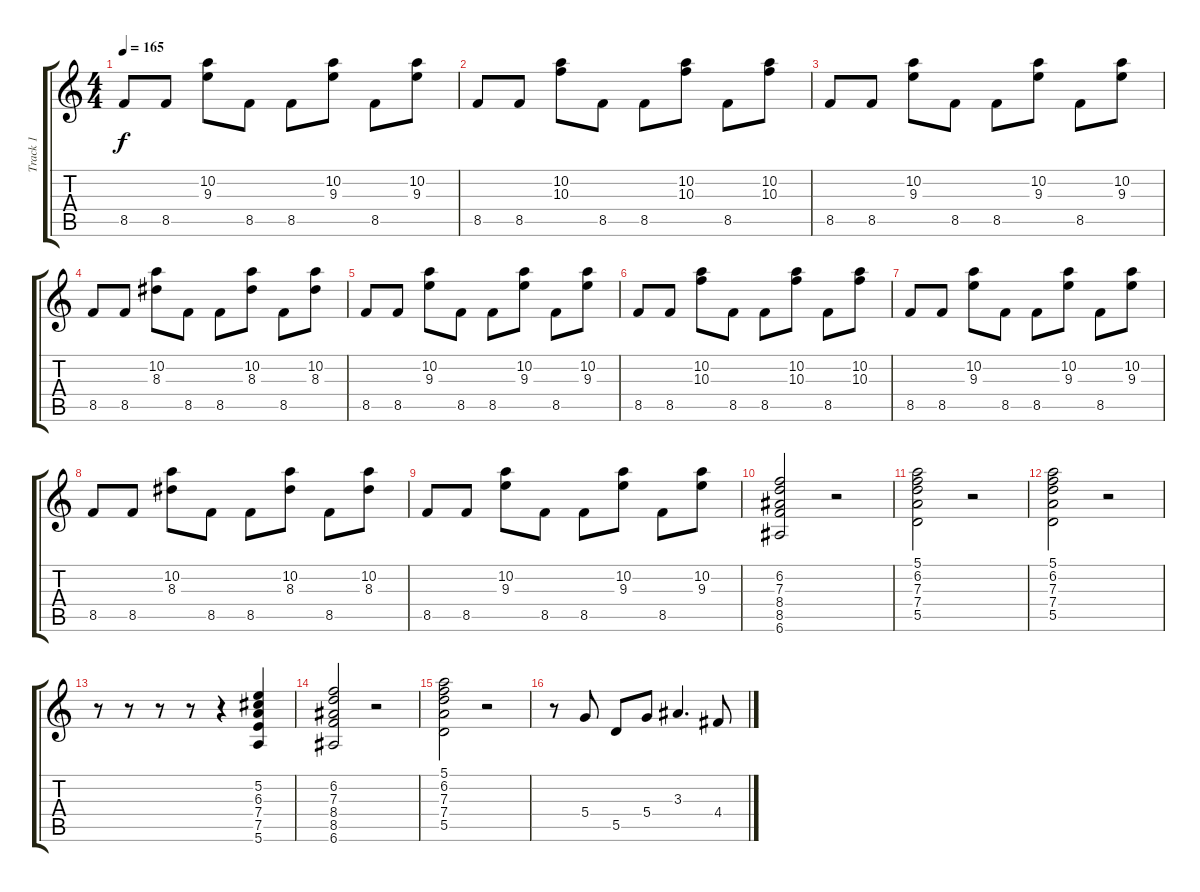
\track ("Track 1" "Track 1") {instrument distortionguitar}
\staff {score tabs}
\tuning (E4 B3 G3 D3 A2 E2) {hide}
\ts (4 4)
\tempo 165
\clef g2
\ks c
8.5.8{dy f} 8.5.8 (10.2 9.3).8 8.5.8 8.5.8 (10.2 9.3).8 8.5.8 (10.2 9.3).8 |
8.5.8 8.5.8 (10.2 10.3).8 8.5.8 8.5.8 (10.2 10.3).8 8.5.8 (10.2 10.3).8 |
8.5.8 8.5.8 (10.2 9.3).8 8.5.8 8.5.8 (10.2 9.3).8 8.5.8 (10.2 9.3).8 |
8.5.8 8.5.8 (10.2 8.3).8 8.5.8 8.5.8 (10.2 8.3).8 8.5.8 (10.2 8.3).8 |
8.5.8 8.5.8 (10.2 9.3).8 8.5.8 8.5.8 (10.2 9.3).8 8.5.8 (10.2 9.3).8 |
8.5.8 8.5.8 (10.2 10.3).8 8.5.8 8.5.8 (10.2 10.3).8 8.5.8 (10.2 10.3).8 |
8.5.8 8.5.8 (10.2 9.3).8 8.5.8 8.5.8 (10.2 9.3).8 8.5.8 (10.2 9.3).8 |
8.5.8 8.5.8 (10.2 8.3).8 8.5.8 8.5.8 (10.2 8.3).8 8.5.8 (10.2 8.3).8 |
8.5.8 8.5.8 (10.2 9.3).8 8.5.8 8.5.8 (10.2 9.3).8 8.5.8 (10.2 9.3).8 |
(6.2 7.3 8.4 8.5 6.6).2 r.2 |
(5.1 6.2 7.3 7.4 5.5).2 r.2 |
(5.1 6.2 7.3 7.4 5.5).2 r.2 |
r.8 r.8 r.8 r.8 r.4 (5.2 6.3 7.4 7.5 5.6).4 |
(6.2 7.3 8.4 8.5 6.6).2 r.2 |
(5.1 6.2 7.3 7.4 5.5).2 r.2 |
r.8 5.4.8 5.5.8 5.4.8 3.3.4{d} 4.4.8
